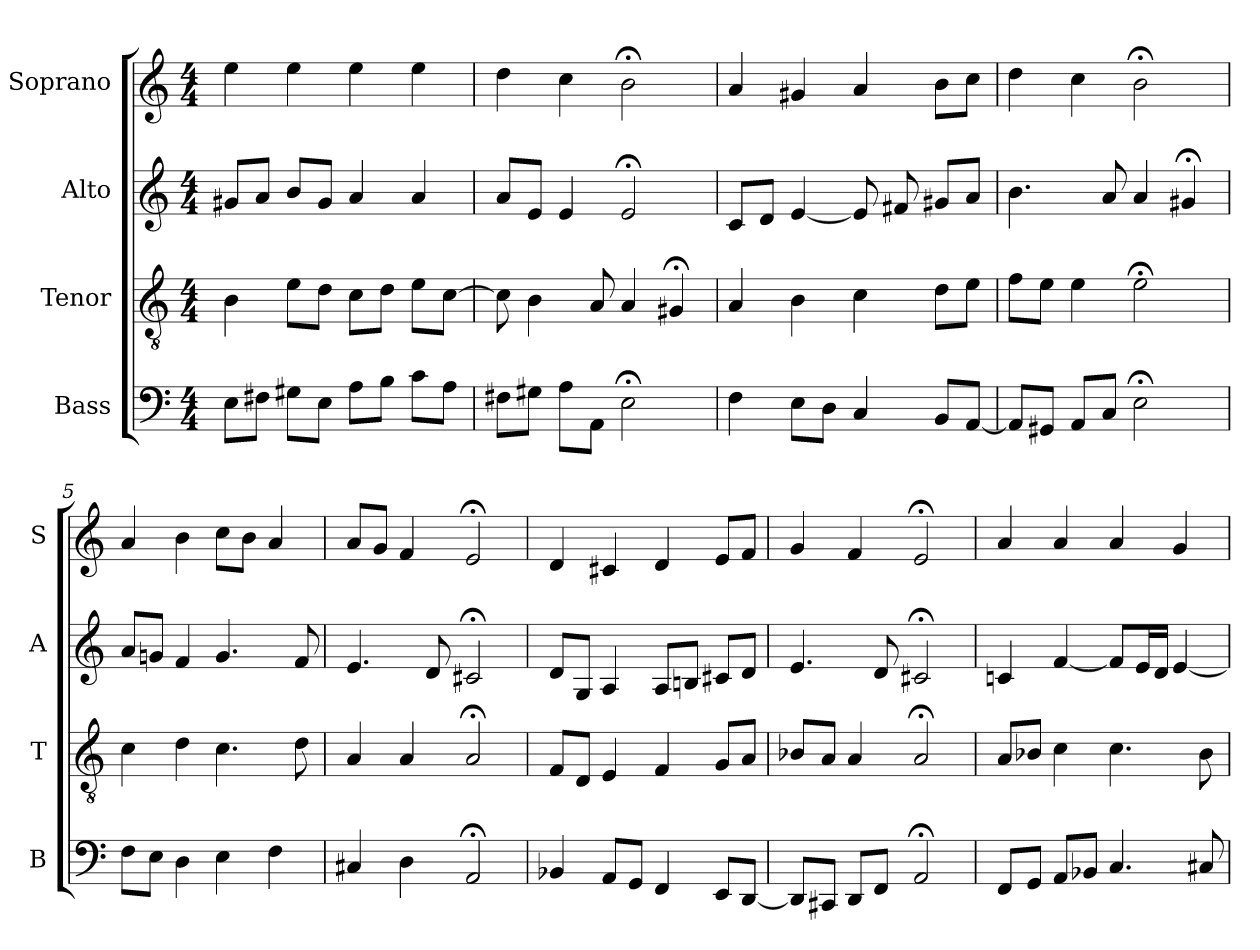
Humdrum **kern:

**kern	**kern	**kern	**kern
*part4	*part3	*part2	*part1
*staff4	*staff3	*staff2	*staff1
*I"Bass	*I"Tenor	*I"Alto	*I"Soprano
*I'B	*I'T	*I'A	*I'S
*clefF4	*clefGv2	*clefG2	*clefG2
*k[]	*k[]	*k[]	*k[]
*a:	*a:	*a:	*a:
*M4/4	*M4/4	*M4/4	*M4/4
*MM100	*MM100	*MM100	*MM100
=1	=1	=1	=1
8EL	4B	8g#XL	4ee
8F#XJ	.	8aJ	.
8G#XL	8eL	8bL	4ee
8EJ	8dJ	8g#J	.
8AL	8cL	4a	4ee
8BJ	8dJ	.	.
8cL	8eL	4a	4ee
8AJ	[8cJ	.	.
=2	=2	=2	=2
8F#XL	8c]	8aL	4dd
8G#XJ	4B	8eJ	.
8AL	.	4e	4cc
8AAJ	8A	.	.
2E;<	4A	2e;<	2b;<
.	4G#X;<	.	.
=3	=3	=3	=3
4F	4A	8cL	4a
.	.	8dJ	.
8EL	4B	[4e	4g#X
8DJ	.	.	.
4C	4c	8e]	4a
.	.	8f#X	.
8BBL	8dL	8g#XL	8bL
[8AAJ	8eJ	8aJ	8ccJ
=4	=4	=4	=4
8AAL]	8fL	4.b	4dd
8GG#XJ	8eJ	.	.
8AAL	4e	.	4cc
8CJ	.	8a	.
2E;<	2e;<	4a	2b;<
.	.	4g#X;<	.
=5	=5	=5	=5
8FL	4c	8aL	4a
8EJ	.	8gnJ	.
4D	4d	4f	4b
4E	4.c	4.g	8ccL
.	.	.	8bJ
4F	.	.	4a
.	8d	8f	.
=6	=6	=6	=6
4C#X	4A	4.e	8aL
.	.	.	8gJ
4D	4A	.	4f
.	.	8d	.
2AA;<	2A;<	2c#X;<	2e;<
=7	=7	=7	=7
4BB-X	8FL	8dL	4d
.	8DJ	8GJ	.
8AAL	4E	4A	4c#X
8GGJ	.	.	.
4FF	4F	8AL	4d
.	.	8BnJ	.
8EEL	8GL	8c#XL	8eL
[8DDJ	8AJ	8dJ	8fJ
=8	=8	=8	=8
8DDL]	8B-XL	4.e	4g
8CC#XJ	8AJ	.	.
8DDL	4A	.	4f
8FFJ	.	8d	.
2AA;<	2A;<	2c#X;<	2e;<
=9	=9	=9	=9
8FFL	8AL	4cn	4a
8GGJ	8B-XJ	.	.
8AAL	4c	[4f	4a
8BB-XJ	.	.	.
4.C	4.c	8fL]	4a
.	.	16eL	.
.	.	16dJJ	.
.	.	[4e	4g
8C#X	8B-	.	.
=	=	=	=
*-	*-	*-	*-
